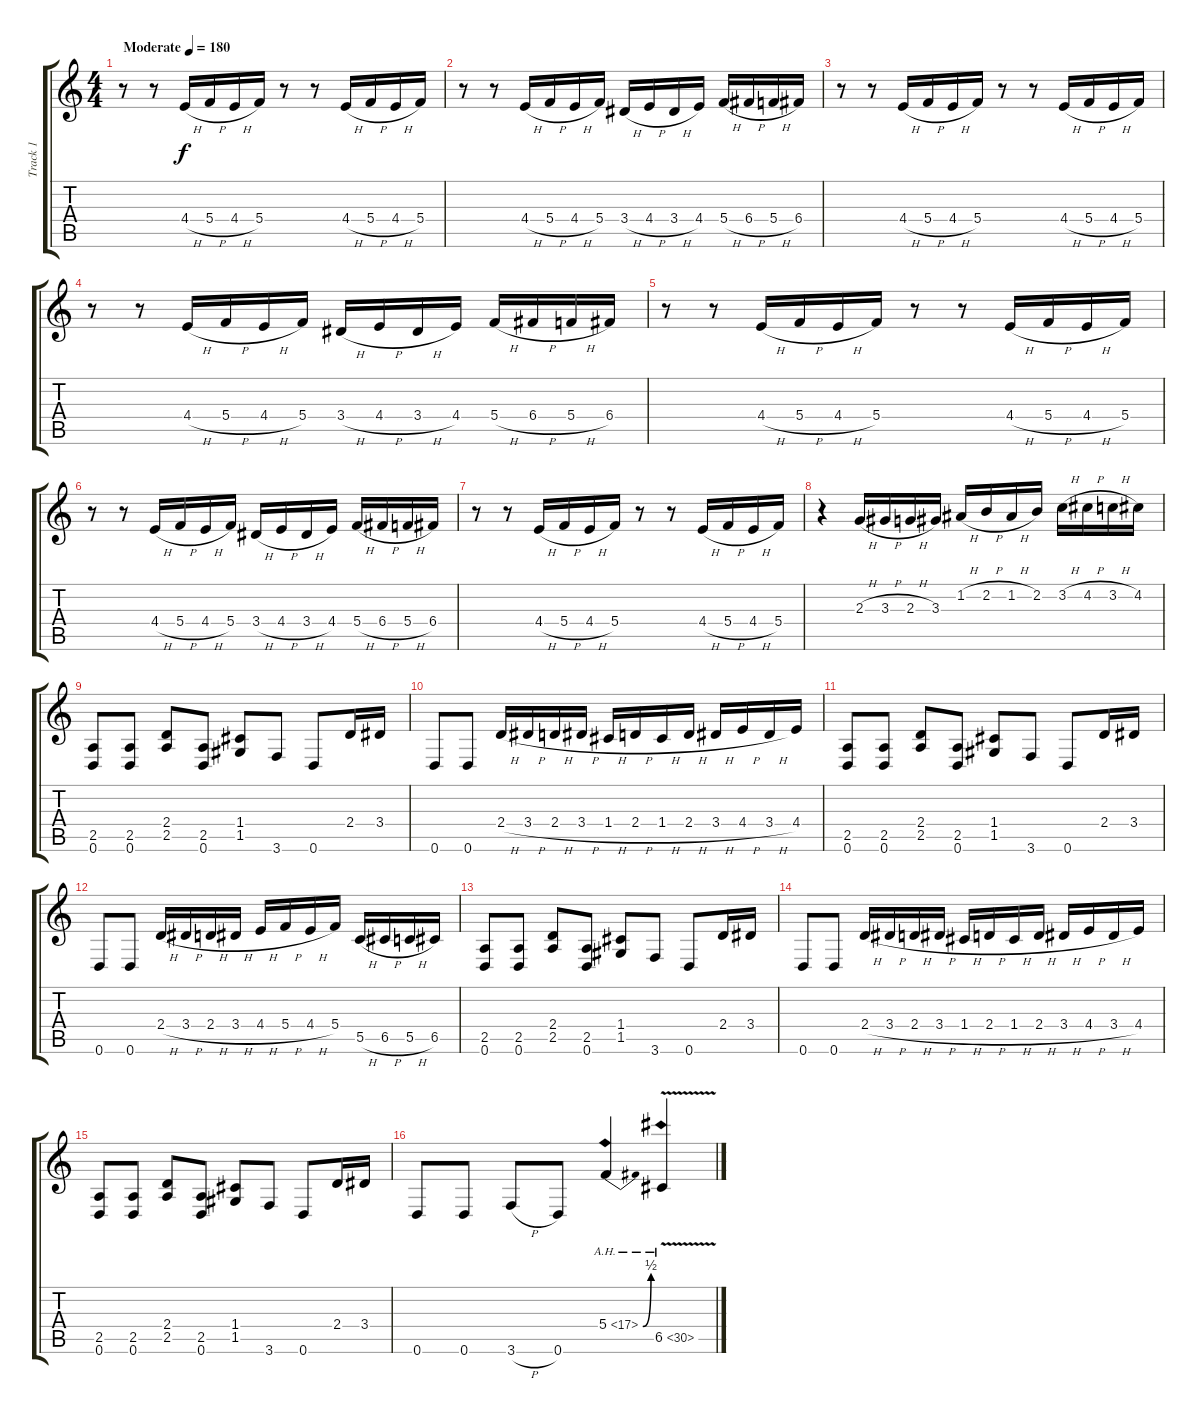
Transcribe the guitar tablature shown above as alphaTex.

\track ("Track 1" "Track 1") {instrument distortionguitar}
\staff {score tabs}
\tuning (D4 A3 F3 C3 G2 D2) {hide}
\ts (4 4)
\tempo (180 "Moderate")
\clef g2
\ks c
r.8{dy f instrument distortionguitar} r.8 4.4{h}.16 5.4{h}.16 4.4{h}.16 5.4.16 r.8 r.8 4.4{h}.16 5.4{h}.16 4.4{h}.16 5.4.16 |
r.8 r.8 4.4{h}.16 5.4{h}.16 4.4{h}.16 5.4.16 3.4{h}.16 4.4{h}.16 3.4{h}.16 4.4.16 5.4{h}.16 6.4{h}.16 5.4{h}.16 6.4.16 |
r.8 r.8 4.4{h}.16 5.4{h}.16 4.4{h}.16 5.4.16 r.8 r.8 4.4{h}.16 5.4{h}.16 4.4{h}.16 5.4.16 |
r.8 r.8 4.4{h}.16 5.4{h}.16 4.4{h}.16 5.4.16 3.4{h}.16 4.4{h}.16 3.4{h}.16 4.4.16 5.4{h}.16 6.4{h}.16 5.4{h}.16 6.4.16 |
r.8 r.8 4.4{h}.16 5.4{h}.16 4.4{h}.16 5.4.16 r.8 r.8 4.4{h}.16 5.4{h}.16 4.4{h}.16 5.4.16 |
r.8 r.8 4.4{h}.16 5.4{h}.16 4.4{h}.16 5.4.16 3.4{h}.16 4.4{h}.16 3.4{h}.16 4.4.16 5.4{h}.16 6.4{h}.16 5.4{h}.16 6.4.16 |
r.8 r.8 4.4{h}.16 5.4{h}.16 4.4{h}.16 5.4.16 r.8 r.8 4.4{h}.16 5.4{h}.16 4.4{h}.16 5.4.16 |
r.4 2.3{h}.16 3.3{h}.16 2.3{h}.16 3.3.16 1.2{h}.16 2.2{h}.16 1.2{h}.16 2.2.16 3.2{h}.16 4.2{h}.16 3.2{h}.16 4.2.16 |
(2.5 0.6).8 (2.5 0.6).8 (2.4 2.5).8 (2.5 0.6).8 (1.4 1.5).8 3.6.8 0.6.8 2.4.16 3.4.16 |
0.6.8 0.6.8 2.4{h}.16 3.4{h}.16 2.4{h}.16 3.4{h}.16 1.4{h}.16 2.4{h}.16 1.4{h}.16 2.4{h}.16 3.4{h}.16 4.4{h}.16 3.4{h}.16 4.4.16 |
(2.5 0.6).8 (2.5 0.6).8 (2.4 2.5).8 (2.5 0.6).8 (1.4 1.5).8 3.6.8 0.6.8 2.4.16 3.4.16 |
0.6.8 0.6.8 2.4{h}.16 3.4{h}.16 2.4{h}.16 3.4{h}.16 4.4{h}.16 5.4{h}.16 4.4{h}.16 5.4.16 5.5{h}.16 6.5{h}.16 5.5{h}.16 6.5.16 |
(2.5 0.6).8 (2.5 0.6).8 (2.4 2.5).8 (2.5 0.6).8 (1.4 1.5).8 3.6.8 0.6.8 2.4.16 3.4.16 |
0.6.8 0.6.8 2.4{h}.16 3.4{h}.16 2.4{h}.16 3.4{h}.16 1.4{h}.16 2.4{h}.16 1.4{h}.16 2.4{h}.16 3.4{h}.16 4.4{h}.16 3.4{h}.16 4.4.16 |
(2.5 0.6).8 (2.5 0.6).8 (2.4 2.5).8 (2.5 0.6).8 (1.4 1.5).8 3.6.8 0.6.8 2.4.16 3.4.16 |
0.6.8 0.6.8 3.6{h}.8 0.6.8 5.4{be (bend 0 0 60 2) ah 12}.4 6.5{ah 24 v}.4
